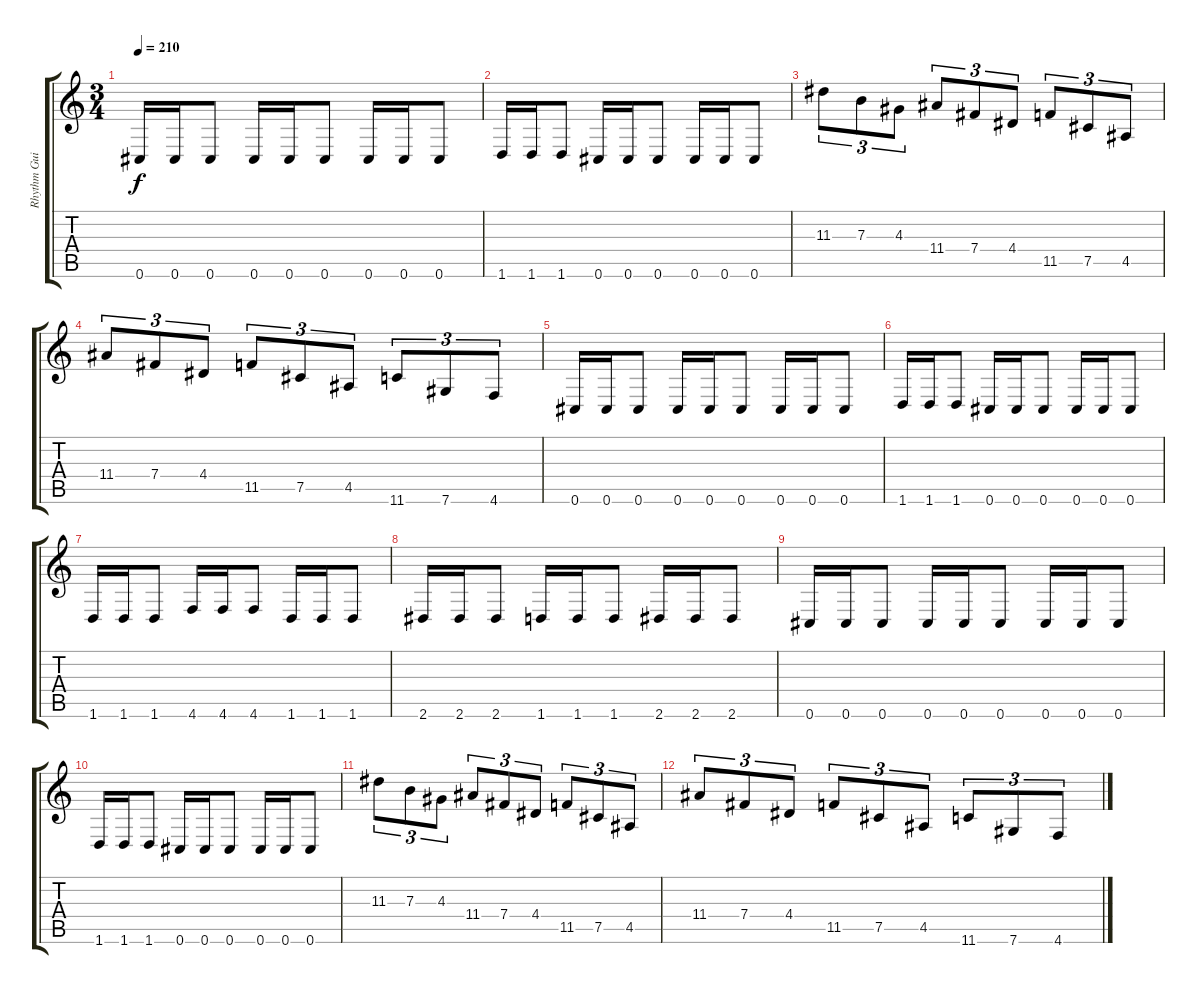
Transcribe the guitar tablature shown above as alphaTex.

\track ("Rhythm Guitar" "Rhythm Gui") {instrument overdrivenguitar}
\staff {score tabs}
\tuning (Db4 Ab3 E3 B2 Gb2 Db2) {hide}
\ts (3 4)
\tempo 210
\clef g2
\ks c
0.6.16{dy f volume 10} 0.6.16 0.6.8 0.6.16 0.6.16 0.6.8 0.6.16 0.6.16 0.6.8 |
1.6.16 1.6.16 1.6.8 0.6.16 0.6.16 0.6.8 0.6.16 0.6.16 0.6.8 |
11.3.8{tu (3 2) volume 8} 7.3.8{tu (3 2)} 4.3.8{tu (3 2)} 11.4.8{tu (3 2)} 7.4.8{tu (3 2)} 4.4.8{tu (3 2)} 11.5.8{tu (3 2)} 7.5.8{tu (3 2)} 4.5.8{tu (3 2)} |
11.4.8{tu (3 2)} 7.4.8{tu (3 2)} 4.4.8{tu (3 2)} 11.5.8{tu (3 2)} 7.5.8{tu (3 2)} 4.5.8{tu (3 2)} 11.6.8{tu (3 2)} 7.6.8{tu (3 2)} 4.6.8{tu (3 2)} |
0.6.16{volume 6} 0.6.16 0.6.8 0.6.16 0.6.16 0.6.8 0.6.16 0.6.16 0.6.8 |
1.6.16 1.6.16 1.6.8 0.6.16 0.6.16 0.6.8 0.6.16 0.6.16 0.6.8 |
1.6.16{volume 4} 1.6.16 1.6.8 4.6.16 4.6.16 4.6.8 1.6.16 1.6.16 1.6.8 |
2.6.16 2.6.16 2.6.8 1.6.16 1.6.16 1.6.8 2.6.16 2.6.16 2.6.8 |
0.6.16{volume 2} 0.6.16 0.6.8 0.6.16 0.6.16 0.6.8 0.6.16 0.6.16 0.6.8 |
1.6.16 1.6.16 1.6.8 0.6.16 0.6.16 0.6.8 0.6.16 0.6.16 0.6.8 |
11.3.8{tu (3 2) volume 0} 7.3.8{tu (3 2)} 4.3.8{tu (3 2)} 11.4.8{tu (3 2)} 7.4.8{tu (3 2)} 4.4.8{tu (3 2)} 11.5.8{tu (3 2)} 7.5.8{tu (3 2)} 4.5.8{tu (3 2)} |
11.4.8{tu (3 2)} 7.4.8{tu (3 2)} 4.4.8{tu (3 2)} 11.5.8{tu (3 2)} 7.5.8{tu (3 2)} 4.5.8{tu (3 2)} 11.6.8{tu (3 2)} 7.6.8{tu (3 2)} 4.6.8{tu (3 2)}
